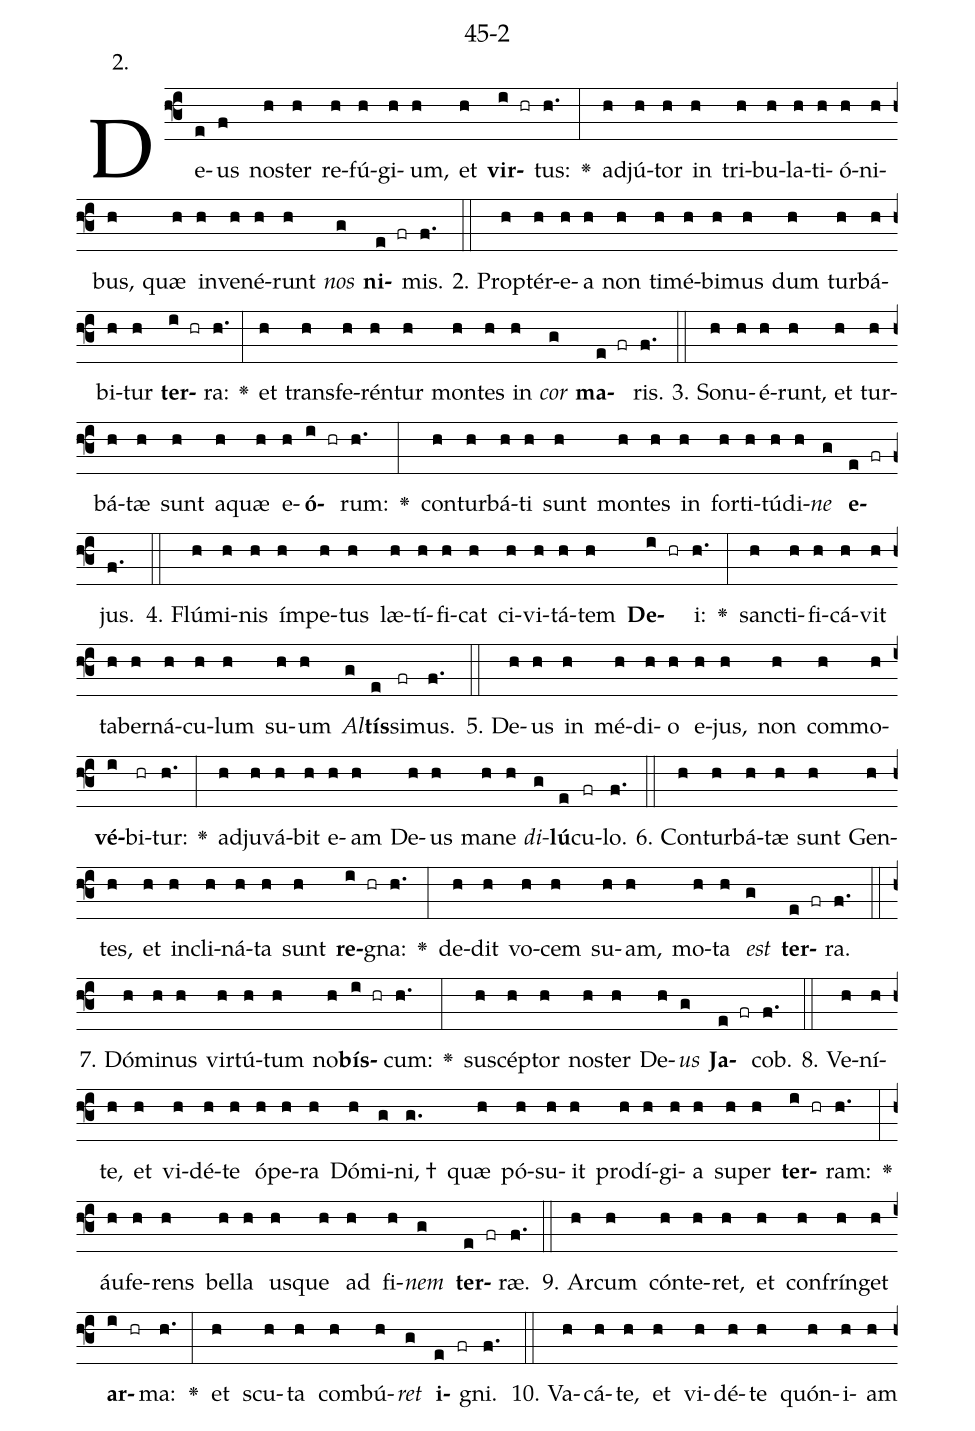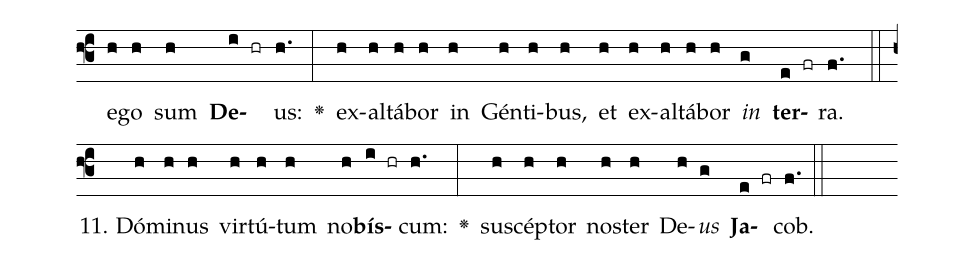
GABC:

name: 45-2;
annotation: 2.;
%%
(f3)De(e)us(f) nos(h)ter(h) re(h)fú(h)gi(h)um,(h) et(h) <b>vir</b>(i hr)tus:(h.) <v>\greheightstar</v>(:) ad(h)jú(h)tor(h) in(h) tri(h)bu(h)la(h)ti(h)ó(h)ni(h)bus,(h) quæ(h) in(h)ve(h)né(h)runt(h) <i>nos</i>(g) <b>ni</b>(e fr)mis.(f.) (::)
2. Prop(h)tér(h)e(h)a(h) non(h) ti(h)mé(h)bi(h)mus(h) dum(h) tur(h)bá(h)bi(h)tur(h) <b>ter</b>(i hr)ra:(h.) <v>\greheightstar</v>(:) et(h) trans(h)fe(h)rén(h)tur(h) mon(h)tes(h) in(h) <i>cor</i>(g) <b>ma</b>(e fr)ris.(f.) (::)
3. So(h)nu(h)é(h)runt,(h) et(h) tur(h)bá(h)tæ(h) sunt(h) a(h)quæ(h) e(h)<b>ó</b>(i hr)rum:(h.) <v>\greheightstar</v>(:) con(h)tur(h)bá(h)ti(h) sunt(h) mon(h)tes(h) in(h) for(h)ti(h)tú(h)di(h)<i>ne</i>(g) <b>e</b>(e fr)jus.(f.) (::)
4. Flú(h)mi(h)nis(h) ím(h)pe(h)tus(h) læ(h)tí(h)fi(h)cat(h) ci(h)vi(h)tá(h)tem(h) <b>De</b>(i hr)i:(h.) <v>\greheightstar</v>(:) sanc(h)ti(h)fi(h)cá(h)vit(h) ta(h)ber(h)ná(h)cu(h)lum(h) su(h)um(h) <i>Al</i>(g)<b>tís</b>(e)si(fr)mus.(f.) (::)
5. De(h)us(h) in(h) mé(h)di(h)o(h) e(h)jus,(h) non(h) com(h)mo(h)<b>vé</b>(i)bi(hr)tur:(h.) <v>\greheightstar</v>(:) ad(h)ju(h)vá(h)bit(h) e(h)am(h) De(h)us(h) ma(h)ne(h) <i>di</i>(g)<b>lú</b>(e)cu(fr)lo.(f.) (::)
6. Con(h)tur(h)bá(h)tæ(h) sunt(h) Gen(h)tes,(h) et(h) in(h)cli(h)ná(h)ta(h) sunt(h) <b>re</b>(i hr)gna:(h.) <v>\greheightstar</v>(:) de(h)dit(h) vo(h)cem(h) su(h)am,(h) mo(h)ta(h) <i>est</i>(g) <b>ter</b>(e fr)ra.(f.) (::)
7. Dó(h)mi(h)nus(h) vir(h)tú(h)tum(h) no(h)<b>bís</b>(i hr)cum:(h.) <v>\greheightstar</v>(:) su(h)scép(h)tor(h) nos(h)ter(h) De(h)<i>us</i>(g) <b>Ja</b>(e fr)cob.(f.) (::)
8. Ve(h)ní(h)te,(h) et(h) vi(h)dé(h)te(h) ó(h)pe(h)ra(h) Dó(h)mi(g)ni, †(g.) quæ(h) pó(h)su(h)it(h) prod(h)í(h)gi(h)a(h) su(h)per(h) <b>ter</b>(i hr)ram:(h.) <v>\greheightstar</v>(:) áu(h)fe(h)rens(h) bel(h)la(h) us(h)que(h) ad(h) fi(h)<i>nem</i>(g) <b>ter</b>(e fr)ræ.(f.) (::)
9. Ar(h)cum(h) cón(h)te(h)ret,(h) et(h) con(h)frín(h)get(h) <b>ar</b>(i hr)ma:(h.) <v>\greheightstar</v>(:) et(h) scu(h)ta(h) com(h)bú(h)<i>ret</i>(g) <b>i</b>(e fr)gni.(f.) (::)
10. Va(h)cá(h)te,(h) et(h) vi(h)dé(h)te(h) quón(h)i(h)am(h) e(h)go(h) sum(h) <b>De</b>(i hr)us:(h.) <v>\greheightstar</v>(:) ex(h)al(h)tá(h)bor(h) in(h) Gén(h)ti(h)bus,(h) et(h) ex(h)al(h)tá(h)bor(h) <i>in</i>(g) <b>ter</b>(e fr)ra.(f.) (::)
11. Dó(h)mi(h)nus(h) vir(h)tú(h)tum(h) no(h)<b>bís</b>(i hr)cum:(h.) <v>\greheightstar</v>(:) su(h)scép(h)tor(h) nos(h)ter(h) De(h)<i>us</i>(g) <b>Ja</b>(e fr)cob.(f.) (::)
